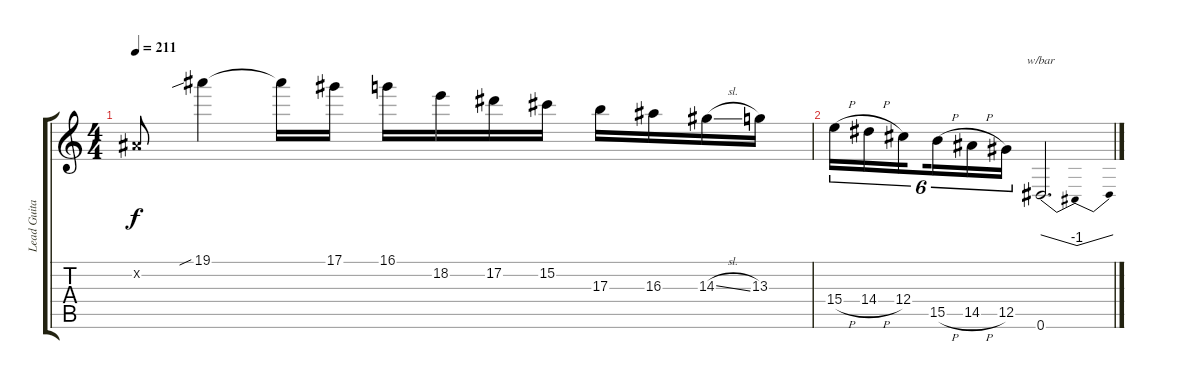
\track ("Lead Guitar (Malmsteen)" "Lead Guita") {instrument distortionguitar}
\staff {score tabs}
\tuning (Eb4 Bb3 Gb3 Db3 Ab2 Eb2) {hide}
\ts (4 4)
\tempo 211
\clef g2
\ks c
0.2{x}.8{dy f} 19.1{sib}.4 19.1{t}.16 17.1.16 16.1.16 18.2.16 17.2.16 15.2.16 17.3.16 16.3.16 14.3{sl}.16 13.3.16 |
15.4{h}.16{tu (6 4)} 14.4{h}.16{tu (6 4)} 12.4.16{tu (6 4) beam splitsecondary} 15.5{h}.16{tu (6 4)} 14.5{h}.16{tu (6 4)} 12.5.16{tu (6 4)} 0.6.2{d tbe (dip default 0 0 30 -4 60 0)}
